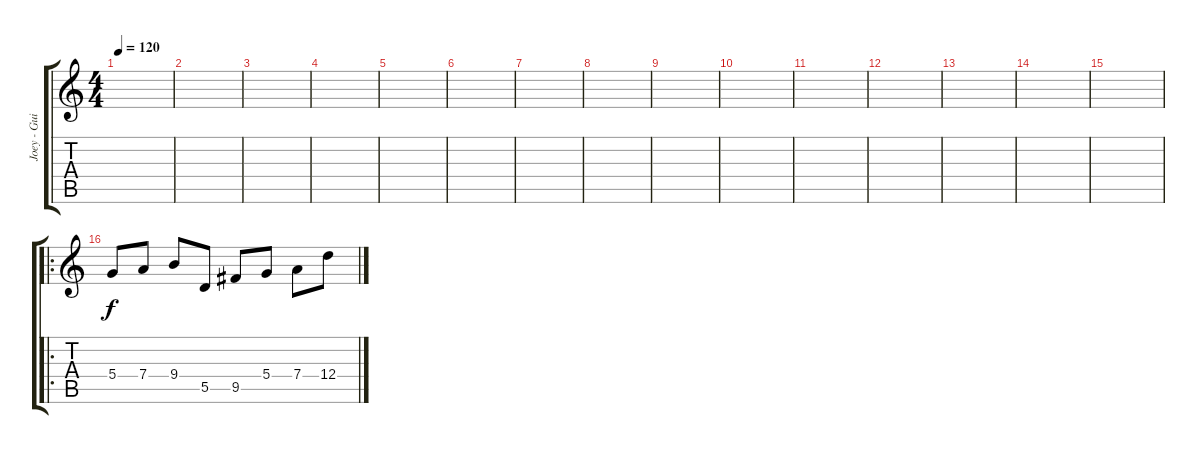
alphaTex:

\track ("Joey - Guitar" "Joey - Gui") {instrument overdrivenguitar}
\staff {score tabs}
\tuning (E4 B3 G3 D3 A2 E2) {hide}
\ts (4 4)
\tempo 120
\clef g2
\ks c
|
|
|
|
|
|
|
|
|
|
|
|
|
|
|
\ro
5.4.8 7.4.8 9.4.8 5.5.8 9.5.8 5.4.8 7.4.8 12.4.8
